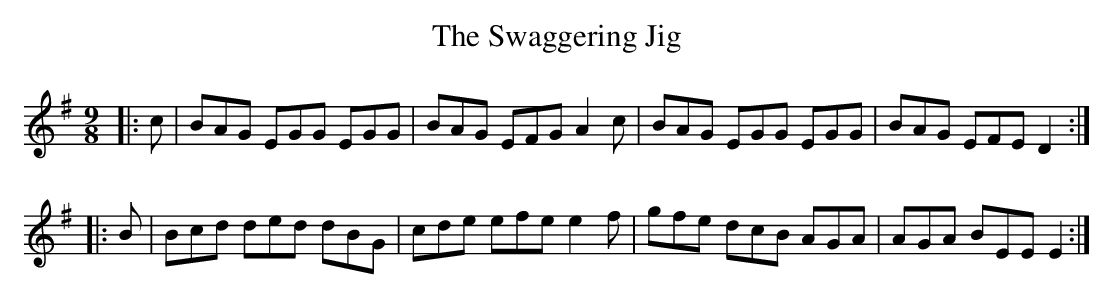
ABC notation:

X:1
T: The Swaggering Jig
M: 9/8
L: 1/8
K: Emin
|:c|BAG EGG EGG|BAG EFG A2c|BAG EGG EGG|BAG EFE D2:|
|:B|Bcd ded dBG|cde efe e2f|gfe dcB AGA|AGA BEE E2:|
